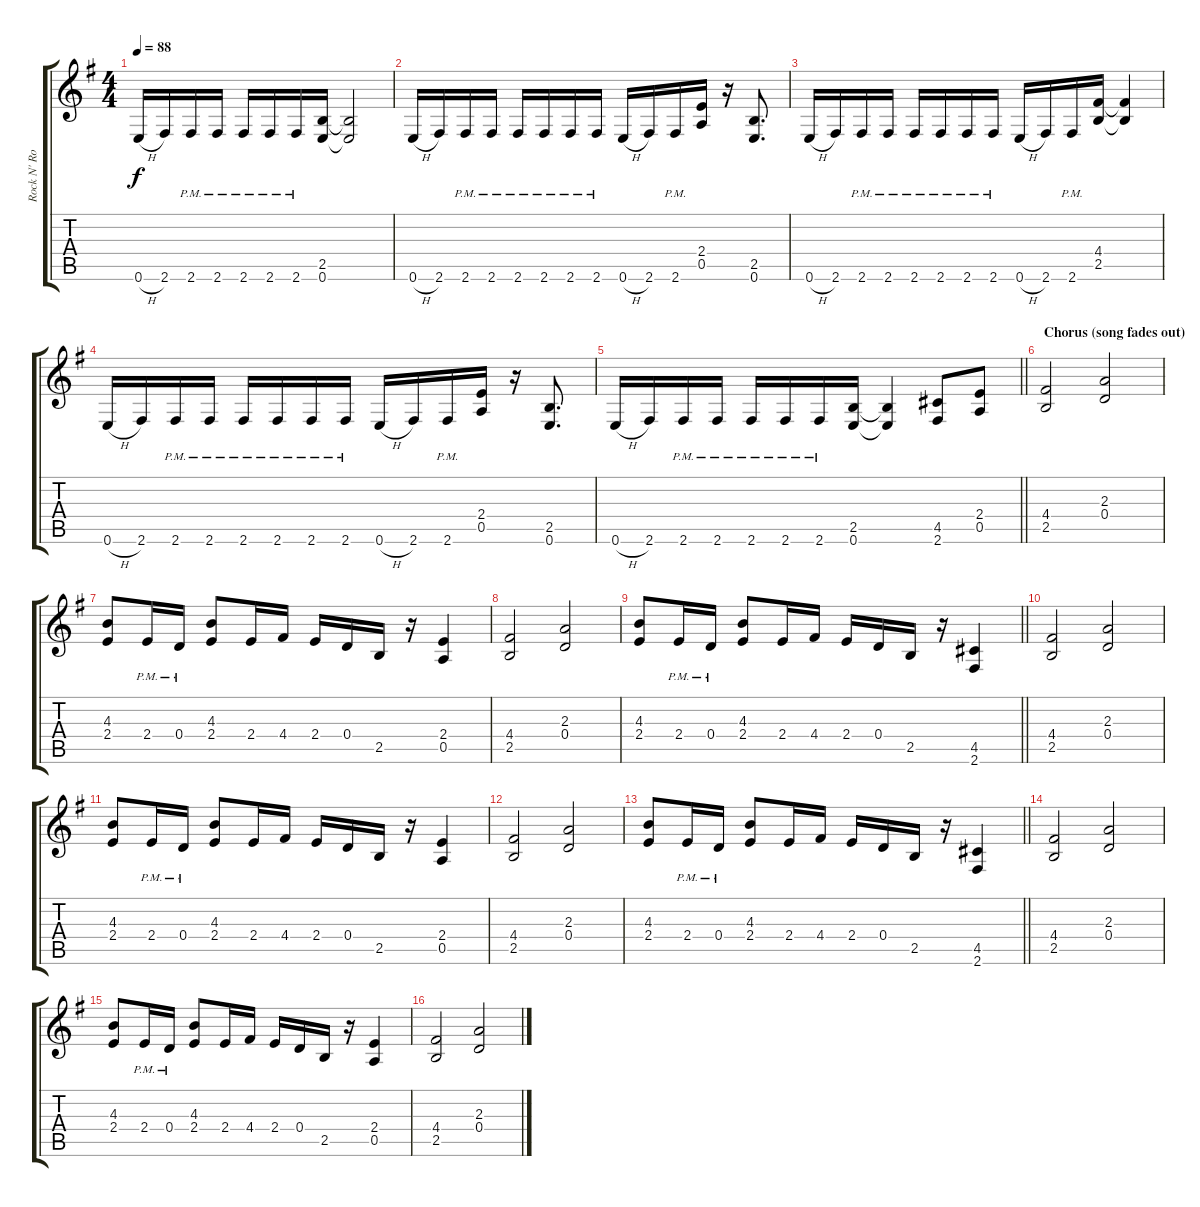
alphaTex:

\track ("Rock N' Rolf" "Rock N' Ro") {instrument distortionguitar}
\staff {score tabs}
\tuning (E4 B3 G3 D3 A2 E2) {hide}
\ts (4 4)
\tempo 88
\clef g2
\ks eminor
0.6{h}.16{dy f} 2.6.16 2.6{pm}.16 2.6{pm}.16 2.6{pm}.16 2.6{pm}.16 2.6{pm}.16 (2.5 0.6).16 (2.5{t} 0.6{t}).2 |
0.6{h}.16 2.6.16 2.6{pm}.16 2.6{pm}.16 2.6{pm}.16 2.6{pm}.16 2.6{pm}.16 2.6{pm}.16 0.6{h}.16 2.6.16 2.6{pm}.16 (2.4 0.5).16 r.16 (2.5 0.6).8{d} |
0.6{h}.16 2.6.16 2.6{pm}.16 2.6{pm}.16 2.6{pm}.16 2.6{pm}.16 2.6{pm}.16 2.6{pm}.16 0.6{h}.16 2.6.16 2.6{pm}.16 (4.4 2.5).16 (4.4{t} 2.5{t}).4 |
0.6{h}.16 2.6.16 2.6{pm}.16 2.6{pm}.16 2.6{pm}.16 2.6{pm}.16 2.6{pm}.16 2.6{pm}.16 0.6{h}.16 2.6.16 2.6{pm}.16 (2.4 0.5).16 r.16 (2.5 0.6).8{d} |
\barLineRight lightlight
0.6{h}.16 2.6.16 2.6{pm}.16 2.6{pm}.16 2.6{pm}.16 2.6{pm}.16 2.6{pm}.16 (2.5 0.6).16 (2.5{t} 0.6{t}).4 (4.5 2.6).8 (2.4 0.5).8 |
\section ("" " Chorus (song fades out)")
(4.4 2.5).2{volume 12} (2.3 0.4).2 |
(4.3 2.4).8 2.4{pm}.16 0.4{pm}.16 (4.3 2.4).8 2.4.16 4.4.16 2.4.16 0.4.16 2.5.16 r.16 (2.4 0.5).4 |
(4.4 2.5).2 (2.3 0.4).2 |
\barLineRight lightlight
(4.3 2.4).8 2.4{pm}.16 0.4{pm}.16 (4.3 2.4).8 2.4.16 4.4.16 2.4.16 0.4.16 2.5.16 r.16 (4.5 2.6).4 |
(4.4 2.5).2{volume 8} (2.3 0.4).2 |
(4.3 2.4).8 2.4{pm}.16 0.4{pm}.16 (4.3 2.4).8 2.4.16 4.4.16 2.4.16 0.4.16 2.5.16 r.16 (2.4 0.5).4 |
(4.4 2.5).2 (2.3 0.4).2 |
\barLineRight lightlight
(4.3 2.4).8 2.4{pm}.16 0.4{pm}.16 (4.3 2.4).8 2.4.16 4.4.16 2.4.16 0.4.16 2.5.16 r.16 (4.5 2.6).4 |
(4.4 2.5).2{volume 0} (2.3 0.4).2 |
(4.3 2.4).8 2.4{pm}.16 0.4{pm}.16 (4.3 2.4).8 2.4.16 4.4.16 2.4.16 0.4.16 2.5.16 r.16 (2.4 0.5).4 |
(4.4 2.5).2 (2.3 0.4).2
